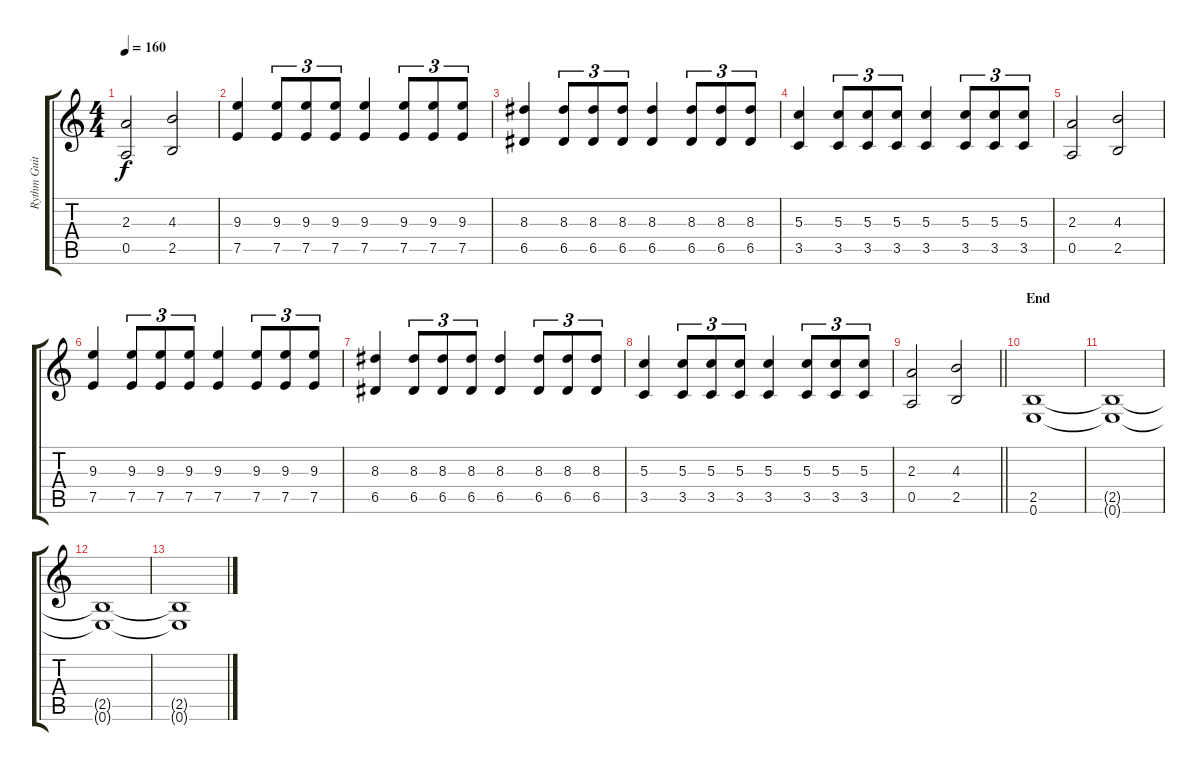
\track ("Rythm Guitar" "Rythm Guit") {instrument distortionguitar}
\staff {score tabs}
\tuning (E4 B3 G3 D3 A2 E2) {hide}
\ts (4 4)
\tempo 160
\clef g2
\ks c
(2.3 0.5).2{dy f} (4.3 2.5).2 |
(9.3 7.5).4 (9.3 7.5).8{tu (3 2)} (9.3 7.5).8{tu (3 2)} (9.3 7.5).8{tu (3 2)} (9.3 7.5).4 (9.3 7.5).8{tu (3 2)} (9.3 7.5).8{tu (3 2)} (9.3 7.5).8{tu (3 2)} |
(8.3 6.5).4 (8.3 6.5).8{tu (3 2)} (8.3 6.5).8{tu (3 2)} (8.3 6.5).8{tu (3 2)} (8.3 6.5).4 (8.3 6.5).8{tu (3 2)} (8.3 6.5).8{tu (3 2)} (8.3 6.5).8{tu (3 2)} |
(5.3 3.5).4 (5.3 3.5).8{tu (3 2)} (5.3 3.5).8{tu (3 2)} (5.3 3.5).8{tu (3 2)} (5.3 3.5).4 (5.3 3.5).8{tu (3 2)} (5.3 3.5).8{tu (3 2)} (5.3 3.5).8{tu (3 2)} |
(2.3 0.5).2 (4.3 2.5).2 |
(9.3 7.5).4 (9.3 7.5).8{tu (3 2)} (9.3 7.5).8{tu (3 2)} (9.3 7.5).8{tu (3 2)} (9.3 7.5).4 (9.3 7.5).8{tu (3 2)} (9.3 7.5).8{tu (3 2)} (9.3 7.5).8{tu (3 2)} |
(8.3 6.5).4 (8.3 6.5).8{tu (3 2)} (8.3 6.5).8{tu (3 2)} (8.3 6.5).8{tu (3 2)} (8.3 6.5).4 (8.3 6.5).8{tu (3 2)} (8.3 6.5).8{tu (3 2)} (8.3 6.5).8{tu (3 2)} |
(5.3 3.5).4 (5.3 3.5).8{tu (3 2)} (5.3 3.5).8{tu (3 2)} (5.3 3.5).8{tu (3 2)} (5.3 3.5).4 (5.3 3.5).8{tu (3 2)} (5.3 3.5).8{tu (3 2)} (5.3 3.5).8{tu (3 2)} |
\barLineRight lightlight
(2.3 0.5).2 (4.3 2.5).2 |
\section ("" "End")
(2.5 0.6).1{volume 13} |
(2.5{t} 0.6{t}).1 |
(2.5{t} 0.6{t}).1 |
(2.5{t} 0.6{t}).1
